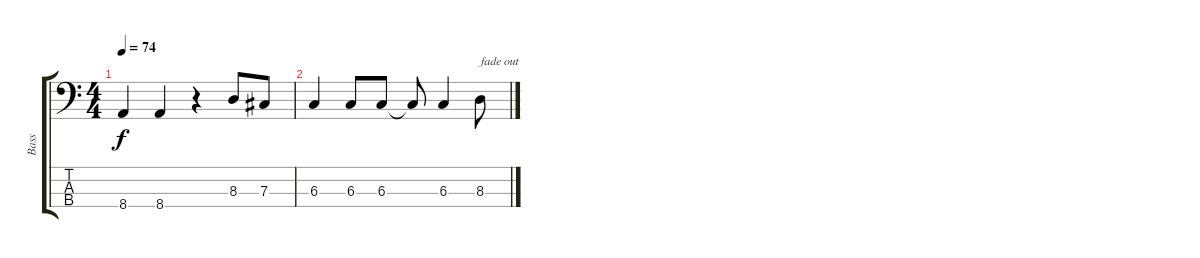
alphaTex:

\track ("Bass" "Bass") {instrument electricbassfinger}
\staff {score tabs}
\tuning (E2 B1 Gb1 Db1) {hide}
\ts (4 4)
\tempo 74
\clef f4
\ks c
8.4.4{dy f} 8.4.4 r.4 8.3.8 7.3.8 |
6.3.4 6.3.8 6.3.8 6.3{t}.8 6.3.4 8.3.8{txt "fade out"}
